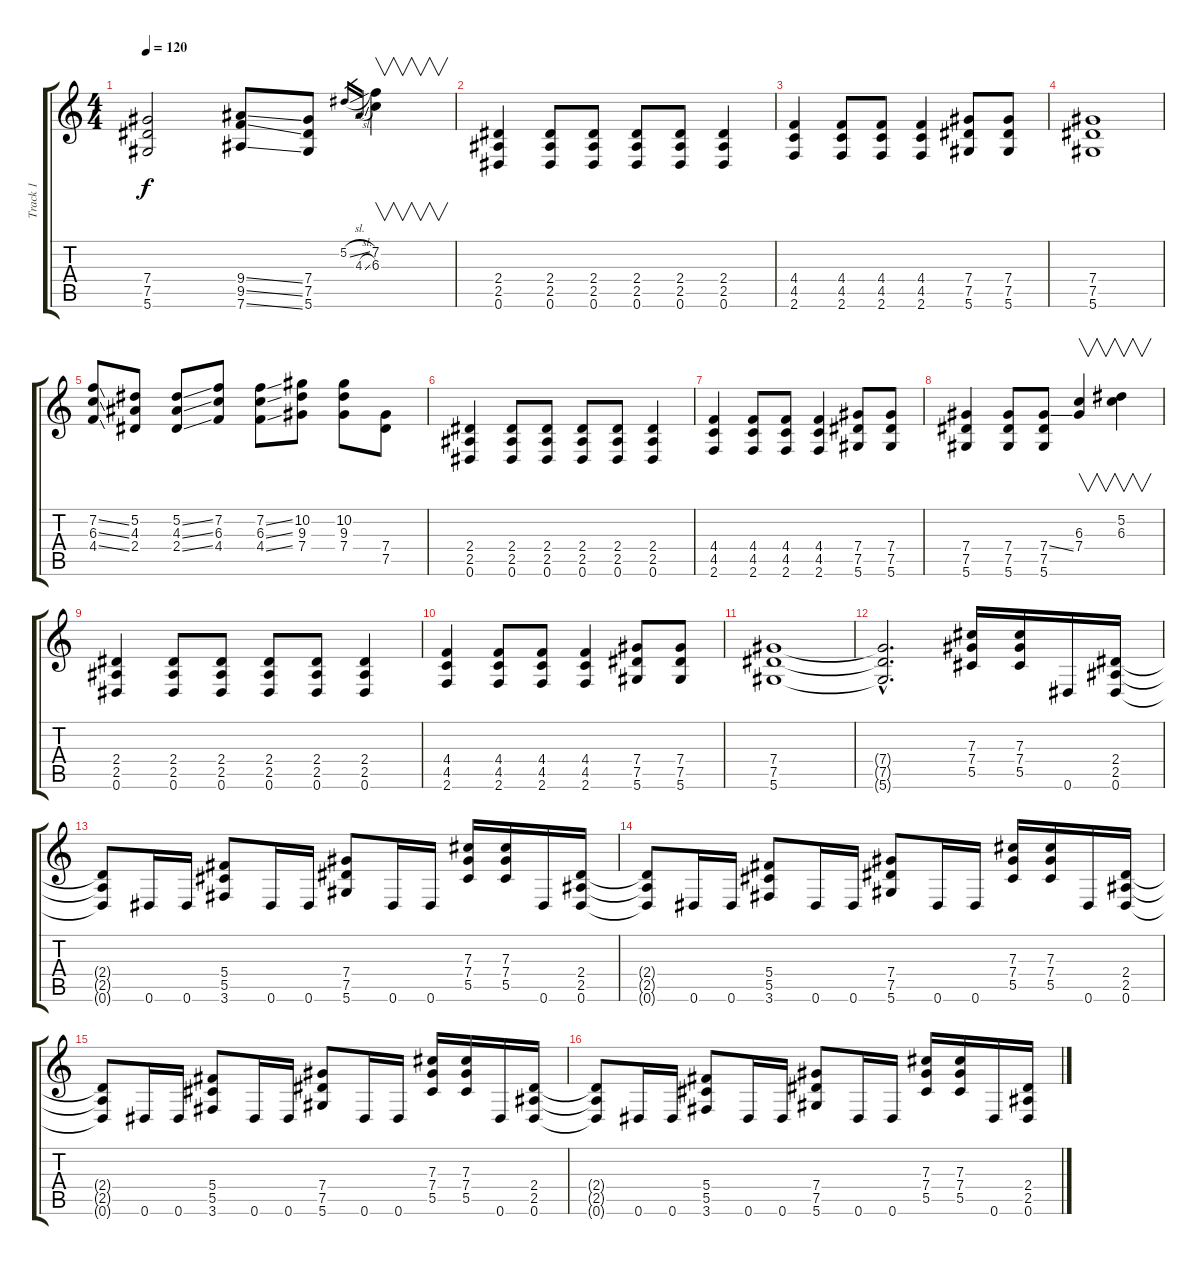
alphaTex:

\track ("Track 1" "Track 1") {instrument distortionguitar}
\staff {score tabs}
\tuning (Eb4 Bb3 Gb3 Db3 Ab2 Eb2) {hide}
\ts (4 4)
\tempo 120
\clef g2
\ks c
(7.4{t} 7.5{t} 5.6{t}).2{dy f} (9.4{ss} 9.5{ss} 7.6{ss}).8 (7.4 7.5 5.6).8 5.2{sl}.16{gr} 4.3{sl}.16{gr} (7.2 6.3).4{v} |
(2.4 2.5 0.6).4 (2.4 2.5 0.6).8 (2.4 2.5 0.6).8 (2.4 2.5 0.6).8 (2.4 2.5 0.6).8 (2.4 2.5 0.6).4 |
(4.4 4.5 2.6).4 (4.4 4.5 2.6).8 (4.4 4.5 2.6).8 (4.4 4.5 2.6).4 (7.4 7.5 5.6).8 (7.4 7.5 5.6).8 |
(7.4 7.5 5.6).1 |
(7.2{ss} 6.3{ss} 4.4{ss}).8 (5.2 4.3 2.4).8 (5.2{ss} 4.3{ss} 2.4{ss}).8 (7.2 6.3 4.4).8 (7.2{ss} 6.3{ss} 4.4{ss}).8 (10.2 9.3 7.4).8 (10.2 9.3 7.4).8 (7.4 7.5).8 |
(2.4 2.5 0.6).4 (2.4 2.5 0.6).8 (2.4 2.5 0.6).8 (2.4 2.5 0.6).8 (2.4 2.5 0.6).8 (2.4 2.5 0.6).4 |
(4.4 4.5 2.6).4 (4.4 4.5 2.6).8 (4.4 4.5 2.6).8 (4.4 4.5 2.6).4 (7.4 7.5 5.6).8 (7.4 7.5 5.6).8 |
(7.4 7.5 5.6).4 (7.4 7.5 5.6).8 (7.4{ss} 7.5 5.6).8 (6.3 7.4).4{v} (5.2 6.3).4{v} |
(2.4 2.5 0.6).4 (2.4 2.5 0.6).8 (2.4 2.5 0.6).8 (2.4 2.5 0.6).8 (2.4 2.5 0.6).8 (2.4 2.5 0.6).4 |
(4.4 4.5 2.6).4 (4.4 4.5 2.6).8 (4.4 4.5 2.6).8 (4.4 4.5 2.6).4 (7.4 7.5 5.6).8 (7.4 7.5 5.6).8 |
(7.4 7.5 5.6).1 |
(7.4{hac t} 7.5{hac t} 5.6{hac t}).2{d} (7.3 7.4 5.5).16 (7.3 7.4 5.5).16 0.6.16 (2.4 2.5 0.6).16 |
(2.4{t} 2.5{t} 0.6{t}).8 0.6.16 0.6.16 (5.4 5.5 3.6).8 0.6.16 0.6.16 (7.4 7.5 5.6).8 0.6.16 0.6.16 (7.3 7.4 5.5).16 (7.3 7.4 5.5).16 0.6.16 (2.4 2.5 0.6).16 |
(2.4{t} 2.5{t} 0.6{t}).8 0.6.16 0.6.16 (5.4 5.5 3.6).8 0.6.16 0.6.16 (7.4 7.5 5.6).8 0.6.16 0.6.16 (7.3 7.4 5.5).16 (7.3 7.4 5.5).16 0.6.16 (2.4 2.5 0.6).16 |
(2.4{t} 2.5{t} 0.6{t}).8 0.6.16 0.6.16 (5.4 5.5 3.6).8 0.6.16 0.6.16 (7.4 7.5 5.6).8 0.6.16 0.6.16 (7.3 7.4 5.5).16 (7.3 7.4 5.5).16 0.6.16 (2.4 2.5 0.6).16 |
(2.4{t} 2.5{t} 0.6{t}).8 0.6.16 0.6.16 (5.4 5.5 3.6).8 0.6.16 0.6.16 (7.4 7.5 5.6).8 0.6.16 0.6.16 (7.3 7.4 5.5).16 (7.3 7.4 5.5).16 0.6.16 (2.4 2.5 0.6).16
